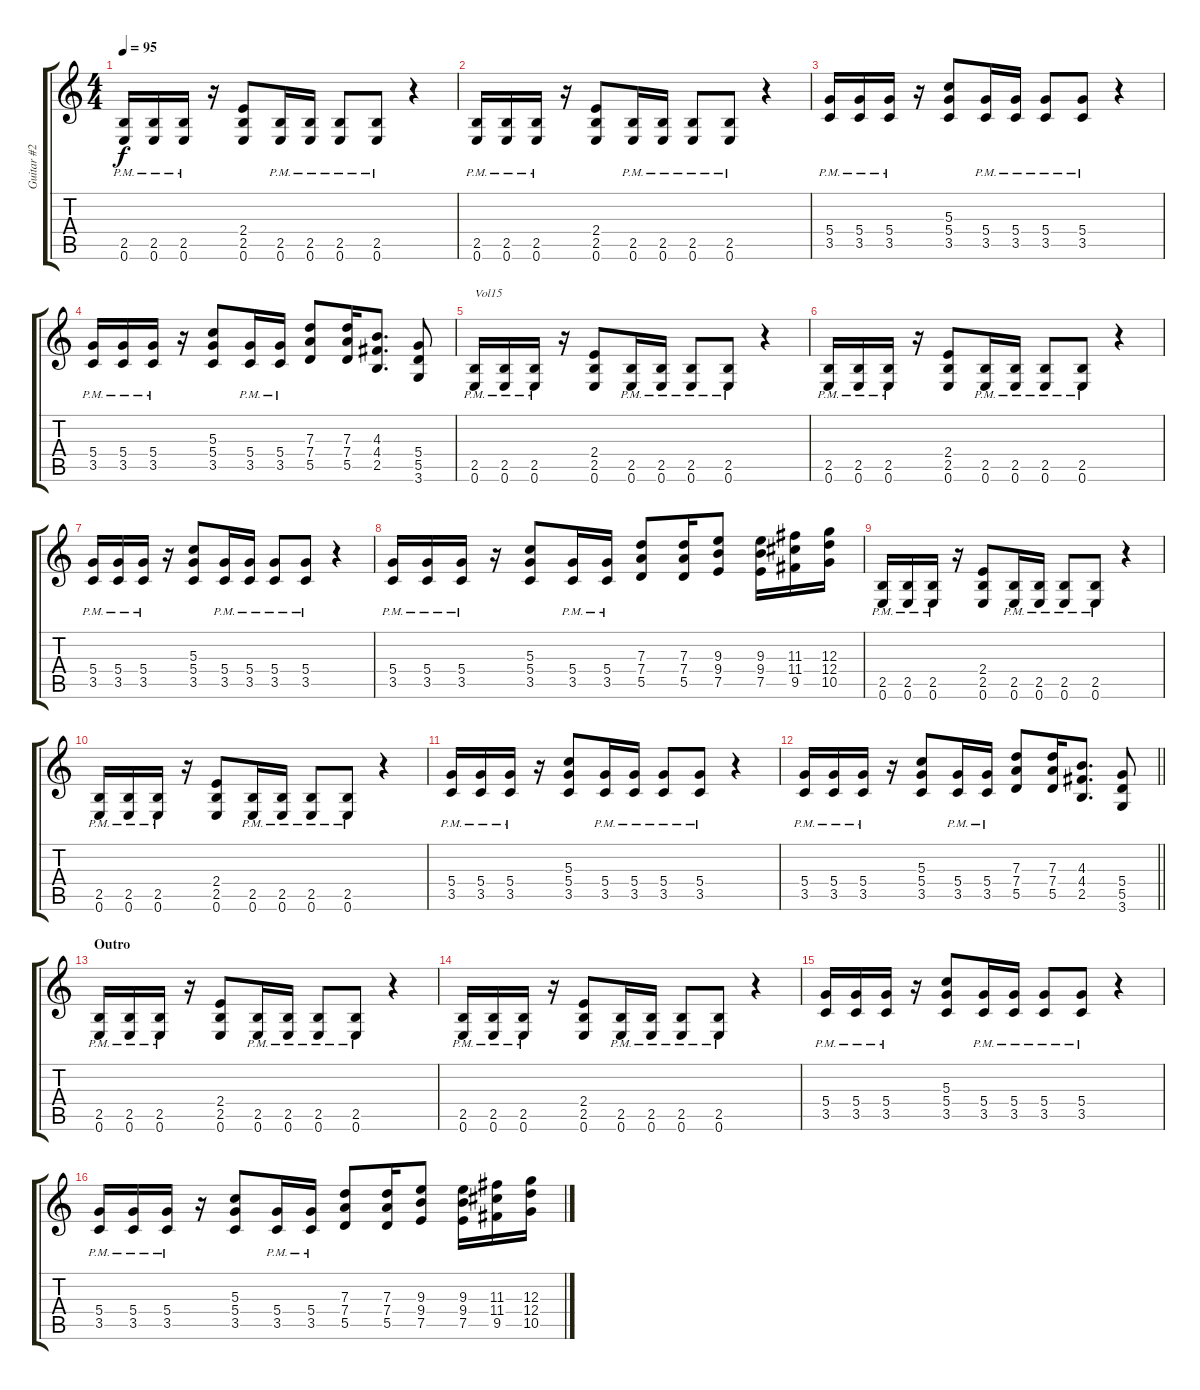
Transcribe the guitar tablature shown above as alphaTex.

\track ("Guitar #2" "Guitar #2") {instrument distortionguitar}
\staff {score tabs}
\tuning (E4 B3 G3 D3 A2 E2) {hide}
\ts (4 4)
\tempo 95
\clef g2
\ks c
(2.5{pm} 0.6{pm}).16{dy f} (2.5{pm} 0.6{pm}).16 (2.5{pm} 0.6{pm}).16 r.16 (2.4 2.5 0.6).8 (2.5{pm} 0.6{pm}).16 (2.5{pm} 0.6{pm}).16 (2.5{pm} 0.6{pm}).8 (2.5{pm} 0.6{pm}).8 r.4 |
(2.5{pm} 0.6{pm}).16 (2.5{pm} 0.6{pm}).16 (2.5{pm} 0.6{pm}).16 r.16 (2.4 2.5 0.6).8 (2.5{pm} 0.6{pm}).16 (2.5{pm} 0.6{pm}).16 (2.5{pm} 0.6{pm}).8 (2.5{pm} 0.6{pm}).8 r.4 |
(5.4{pm} 3.5{pm}).16 (5.4{pm} 3.5{pm}).16 (5.4{pm} 3.5{pm}).16 r.16 (5.3 5.4 3.5).8 (5.4{pm} 3.5{pm}).16 (5.4{pm} 3.5{pm}).16 (5.4{pm} 3.5{pm}).8 (5.4{pm} 3.5{pm}).8 r.4 |
(5.4{pm} 3.5{pm}).16 (5.4{pm} 3.5{pm}).16 (5.4{pm} 3.5{pm}).16 r.16 (5.3 5.4 3.5).8 (5.4{pm} 3.5{pm}).16 (5.4{pm} 3.5{pm}).16 (7.3 7.4 5.5).8 (7.3 7.4 5.5).16 (4.3 4.4 2.5).8{d} (5.4 5.5 3.6).8 |
(2.5{pm} 0.6{pm}).16{txt "Vol15" volume 15} (2.5{pm} 0.6{pm}).16 (2.5{pm} 0.6{pm}).16 r.16 (2.4 2.5 0.6).8 (2.5{pm} 0.6{pm}).16 (2.5{pm} 0.6{pm}).16 (2.5{pm} 0.6{pm}).8 (2.5{pm} 0.6{pm}).8 r.4 |
(2.5{pm} 0.6{pm}).16 (2.5{pm} 0.6{pm}).16 (2.5{pm} 0.6{pm}).16 r.16 (2.4 2.5 0.6).8 (2.5{pm} 0.6{pm}).16 (2.5{pm} 0.6{pm}).16 (2.5{pm} 0.6{pm}).8 (2.5{pm} 0.6{pm}).8 r.4 |
(5.4{pm} 3.5{pm}).16 (5.4{pm} 3.5{pm}).16 (5.4{pm} 3.5{pm}).16 r.16 (5.3 5.4 3.5).8 (5.4{pm} 3.5{pm}).16 (5.4{pm} 3.5{pm}).16 (5.4{pm} 3.5{pm}).8 (5.4{pm} 3.5{pm}).8 r.4 |
(5.4{pm} 3.5{pm}).16 (5.4{pm} 3.5{pm}).16 (5.4{pm} 3.5{pm}).16 r.16 (5.3 5.4 3.5).8 (5.4{pm} 3.5{pm}).16 (5.4{pm} 3.5{pm}).16 (7.3 7.4 5.5).8 (7.3 7.4 5.5).16 (9.3 9.4 7.5).8 (9.3 9.4 7.5).16 (11.3 11.4 9.5).16 (12.3 12.4 10.5).16 |
(2.5{pm} 0.6{pm}).16 (2.5{pm} 0.6{pm}).16 (2.5{pm} 0.6{pm}).16 r.16 (2.4 2.5 0.6).8 (2.5{pm} 0.6{pm}).16 (2.5{pm} 0.6{pm}).16 (2.5{pm} 0.6{pm}).8 (2.5{pm} 0.6{pm}).8 r.4 |
(2.5{pm} 0.6{pm}).16 (2.5{pm} 0.6{pm}).16 (2.5{pm} 0.6{pm}).16 r.16 (2.4 2.5 0.6).8 (2.5{pm} 0.6{pm}).16 (2.5{pm} 0.6{pm}).16 (2.5{pm} 0.6{pm}).8 (2.5{pm} 0.6{pm}).8 r.4 |
(5.4{pm} 3.5{pm}).16 (5.4{pm} 3.5{pm}).16 (5.4{pm} 3.5{pm}).16 r.16 (5.3 5.4 3.5).8 (5.4{pm} 3.5{pm}).16 (5.4{pm} 3.5{pm}).16 (5.4{pm} 3.5{pm}).8 (5.4{pm} 3.5{pm}).8 r.4 |
\barLineRight lightlight
(5.4{pm} 3.5{pm}).16 (5.4{pm} 3.5{pm}).16 (5.4{pm} 3.5{pm}).16 r.16 (5.3 5.4 3.5).8 (5.4{pm} 3.5{pm}).16 (5.4{pm} 3.5{pm}).16 (7.3 7.4 5.5).8 (7.3 7.4 5.5).16 (4.3 4.4 2.5).8{d} (5.4 5.5 3.6).8 |
\section ("" "Outro")
(2.5{pm} 0.6{pm}).16 (2.5{pm} 0.6{pm}).16 (2.5{pm} 0.6{pm}).16 r.16 (2.4 2.5 0.6).8 (2.5{pm} 0.6{pm}).16 (2.5{pm} 0.6{pm}).16 (2.5{pm} 0.6{pm}).8 (2.5{pm} 0.6{pm}).8 r.4 |
(2.5{pm} 0.6{pm}).16 (2.5{pm} 0.6{pm}).16 (2.5{pm} 0.6{pm}).16 r.16 (2.4 2.5 0.6).8 (2.5{pm} 0.6{pm}).16 (2.5{pm} 0.6{pm}).16 (2.5{pm} 0.6{pm}).8 (2.5{pm} 0.6{pm}).8 r.4 |
(5.4{pm} 3.5{pm}).16 (5.4{pm} 3.5{pm}).16 (5.4{pm} 3.5{pm}).16 r.16 (5.3 5.4 3.5).8 (5.4{pm} 3.5{pm}).16 (5.4{pm} 3.5{pm}).16 (5.4{pm} 3.5{pm}).8 (5.4{pm} 3.5{pm}).8 r.4 |
(5.4{pm} 3.5{pm}).16 (5.4{pm} 3.5{pm}).16 (5.4{pm} 3.5{pm}).16 r.16 (5.3 5.4 3.5).8 (5.4{pm} 3.5{pm}).16 (5.4{pm} 3.5{pm}).16 (7.3 7.4 5.5).8 (7.3 7.4 5.5).16 (9.3 9.4 7.5).8 (9.3 9.4 7.5).16 (11.3 11.4 9.5).16 (12.3 12.4 10.5).16
